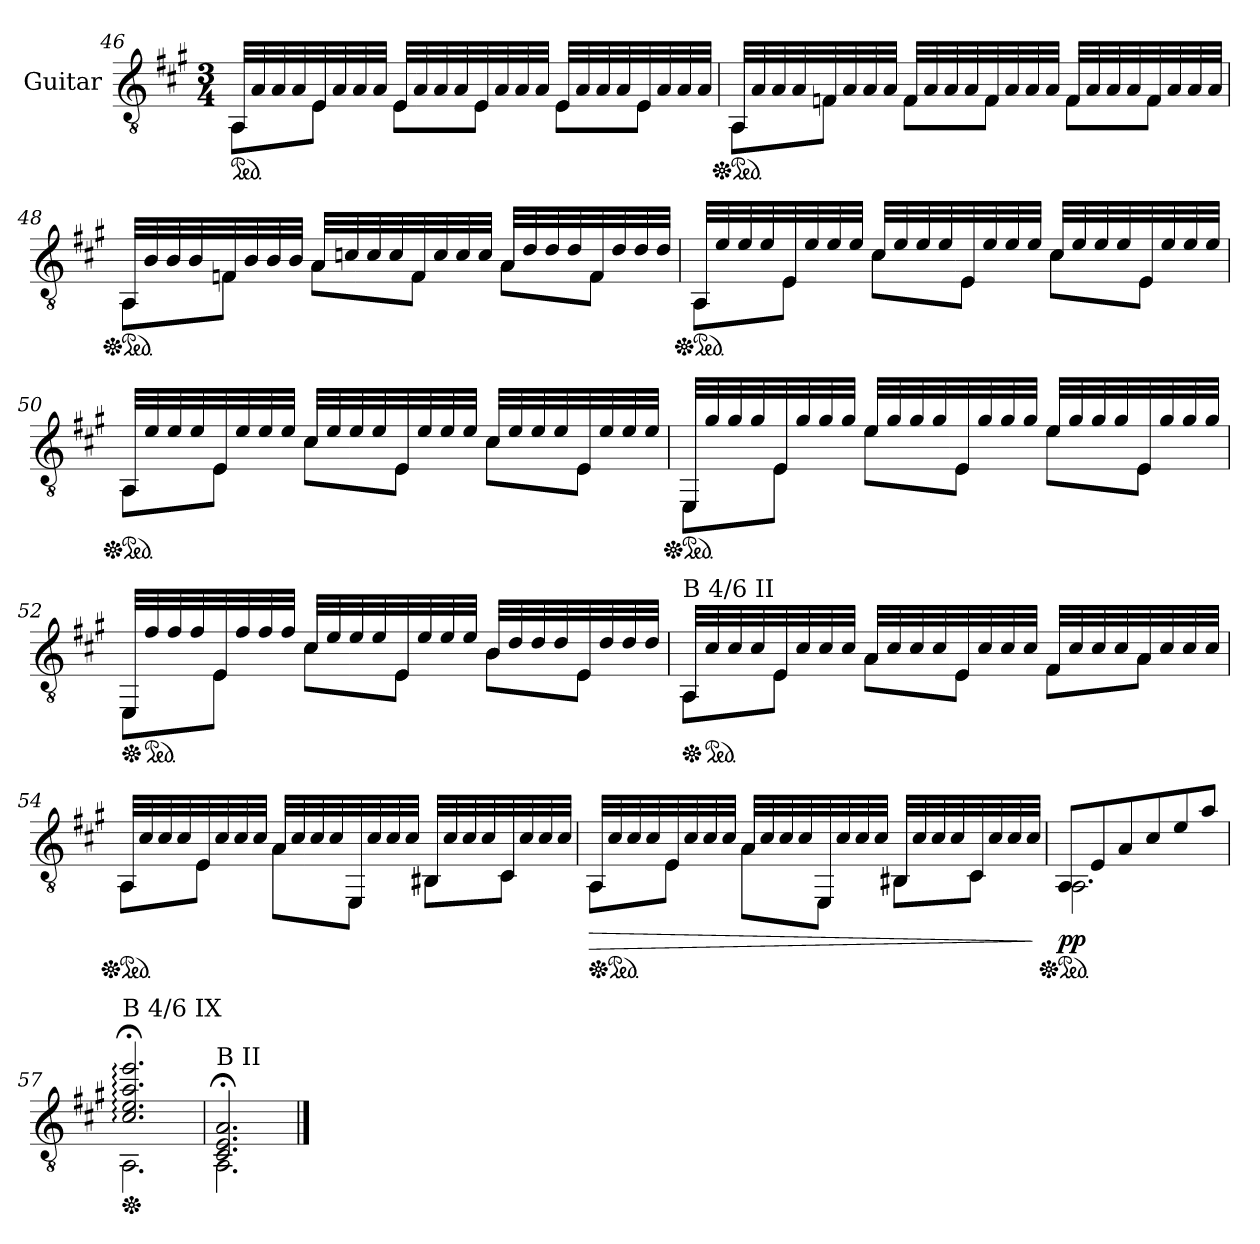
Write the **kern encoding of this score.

**kern	**dynam
*part1	*part1
*staff1	*staff1
*I"Guitar	*
*clefGv2	*
*k[f#c#g#]	*
*M3/4	*
*ped	*
=46	=46
*^	*
32AA/LLL	8AA\L	.
32A/	.	.
32A/	.	.
32A/	.	.
32E/	8E\J	.
32A/	.	.
32A/	.	.
32A/JJJ	.	.
32E/LLL	8E\L	.
32A/	.	.
32A/	.	.
32A/	.	.
32E/	8E\J	.
32A/	.	.
32A/	.	.
32A/JJJ	.	.
32E/LLL	8E\L	.
32A/	.	.
32A/	.	.
32A/	.	.
32E/	8E\J	.
32A/	.	.
32A/	.	.
32A/JJJ	.	.
!!LO:LB:g=z	!!
=47	=47	=47
*Xped	*	*
*ped	*	*
32AA/LLL	8AA\L	.
32A/	.	.
32A/	.	.
32A/	.	.
32Fn/	8F\J	.
32A/	.	.
32A/	.	.
32A/JJJ	.	.
32F/LLL	8F\L	.
32A/	.	.
32A/	.	.
32A/	.	.
32F/	8F\J	.
32A/	.	.
32A/	.	.
32A/JJJ	.	.
32F/LLL	8F\L	.
32A/	.	.
32A/	.	.
32A/	.	.
32F/	8F\J	.
32A/	.	.
32A/	.	.
32A/JJJ	.	.
=48	=48	=48
*Xped	*	*
*ped	*	*
32AA/LLL	8AA\L	.
32B/	.	.
32B/	.	.
32B/	.	.
32Fn/	8F\J	.
32B/	.	.
32B/	.	.
32B/JJJ	.	.
32A/LLL	8A\L	.
32cn/	.	.
32c/	.	.
32c/	.	.
32F/	8F\J	.
32c/	.	.
32c/	.	.
32c/JJJ	.	.
32A/LLL	8A\L	.
32d/	.	.
32d/	.	.
32d/	.	.
32F/	8F\J	.
32d/	.	.
32d/	.	.
32d/JJJ	.	.
!!LO:LB:g=z	!!
=49	=49	=49
*Xped	*	*
*ped	*	*
32AA/LLL	8AA\L	.
32e/	.	.
32e/	.	.
32e/	.	.
32E/	8E\J	.
32e/	.	.
32e/	.	.
32e/JJJ	.	.
32c#/LLL	8c#\L	.
32e/	.	.
32e/	.	.
32e/	.	.
32E/	8E\J	.
32e/	.	.
32e/	.	.
32e/JJJ	.	.
32c#/LLL	8c#\L	.
32e/	.	.
32e/	.	.
32e/	.	.
32E/	8E\J	.
32e/	.	.
32e/	.	.
32e/JJJ	.	.
=50	=50	=50
*Xped	*	*
*ped	*	*
32AA/LLL	8AA\L	.
32e/	.	.
32e/	.	.
32e/	.	.
32E/	8E\J	.
32e/	.	.
32e/	.	.
32e/JJJ	.	.
32c#/LLL	8c#\L	.
32e/	.	.
32e/	.	.
32e/	.	.
32E/	8E\J	.
32e/	.	.
32e/	.	.
32e/JJJ	.	.
32c#/LLL	8c#\L	.
32e/	.	.
32e/	.	.
32e/	.	.
32E/	8E\J	.
32e/	.	.
32e/	.	.
32e/JJJ	.	.
!!LO:LB:g=z	!!
=51	=51	=51
*Xped	*	*
*ped	*	*
32EE/LLL	8EE\L	.
32g#/	.	.
32g#/	.	.
32g#/	.	.
32E/	8E\J	.
32g#/	.	.
32g#/	.	.
32g#/JJJ	.	.
32e/LLL	8e\L	.
32g#/	.	.
32g#/	.	.
32g#/	.	.
32E/	8E\J	.
32g#/	.	.
32g#/	.	.
32g#/JJJ	.	.
32e/LLL	8e\L	.
32g#/	.	.
32g#/	.	.
32g#/	.	.
32E/	8E\J	.
32g#/	.	.
32g#/	.	.
32g#/JJJ	.	.
=52	=52	=52
*Xped	*	*
32EE/LLL	8EE\L	.
*ped	*	*
32f#/	.	.
32f#/	.	.
32f#/	.	.
32E/	8E\J	.
32f#/	.	.
32f#/	.	.
32f#/JJJ	.	.
32c#/LLL	8c#\L	.
32e/	.	.
32e/	.	.
32e/	.	.
32E/	8E\J	.
32e/	.	.
32e/	.	.
32e/JJJ	.	.
32B/LLL	8B\L	.
32d/	.	.
32d/	.	.
32d/	.	.
32E/	8E\J	.
32d/	.	.
32d/	.	.
32d/JJJ	.	.
!!LO:LB:g=z	!!
=53	=53	=53
*Xped	*	*
!LO:TX:a:t=B 4/6 II	!	!
32AA/LLL	8AA\L	.
*ped	*	*
32c#/	.	.
32c#/	.	.
32c#/	.	.
32E/	8E\J	.
32c#/	.	.
32c#/	.	.
32c#/JJJ	.	.
32A/LLL	8A\L	.
32c#/	.	.
32c#/	.	.
32c#/	.	.
32E/	8E\J	.
32c#/	.	.
32c#/	.	.
32c#/JJJ	.	.
32F#/LLL	8F#\L	.
32c#/	.	.
32c#/	.	.
32c#/	.	.
32A/	8A\J	.
32c#/	.	.
32c#/	.	.
32c#/JJJ	.	.
=54	=54	=54
*Xped	*	*
*ped	*	*
32AA/LLL	8AA\L	.
32c#/	.	.
32c#/	.	.
32c#/	.	.
32E/	8E\J	.
32c#/	.	.
32c#/	.	.
32c#/JJJ	.	.
32A/LLL	8A\L	.
32c#/	.	.
32c#/	.	.
32c#/	.	.
32EE/	8EE\J	.
32c#/	.	.
32c#/	.	.
32c#/JJJ	.	.
32BB#X/LLL	8BB#\L	.
32c#/	.	.
32c#/	.	.
32c#/	.	.
32C#/	8C#\J	.
32c#/	.	.
32c#/	.	.
32c#/JJJ	.	.
!!LO:LB:g=z	!!
=55	=55	=55
*Xped	*	*
!	!	!LO:HP:b
32AA/LLL	8AA\L	>
*ped	*	*
32c#/	.	.
32c#/	.	.
32c#/	.	.
32E/	8E\J	.
32c#/	.	.
32c#/	.	.
32c#/JJJ	.	.
32A/LLL	8A\L	.
32c#/	.	.
32c#/	.	.
32c#/	.	.
32EE/	8EE\J	.
32c#/	.	.
32c#/	.	.
32c#/JJJ	.	.
32BB#X/LLL	8BB#\L	.
32c#/	.	.
32c#/	.	.
32c#/	.	.
32C#/	8C#\J	.
32c#/	.	.
32c#/	.	.
32c#/JJJ	.	.
*v	*v	*
.	]
=56	=56
*Xped	*
*ped	*
*^	*
!	!	!LO:DY:b
8AA/L	2.AA\	pp
8E/	.	.
8A/	.	.
8c#/	.	.
8e/	.	.
8a/J	.	.
=57	=57	=57
*Xped	*	*
!LO:TX:a:t=B 4/6 IX	!	!
2.c#/;<: 2.e/;<: 2.a/;<: 2.ee/;<:	2.AA\	.
=58	=58	=58
!LO:TX:a:t=B II	!	!
2.C#/;< 2.E/;< 2.A/;<	2.AA\	.
*v	*v	*
==	==
*-	*-
